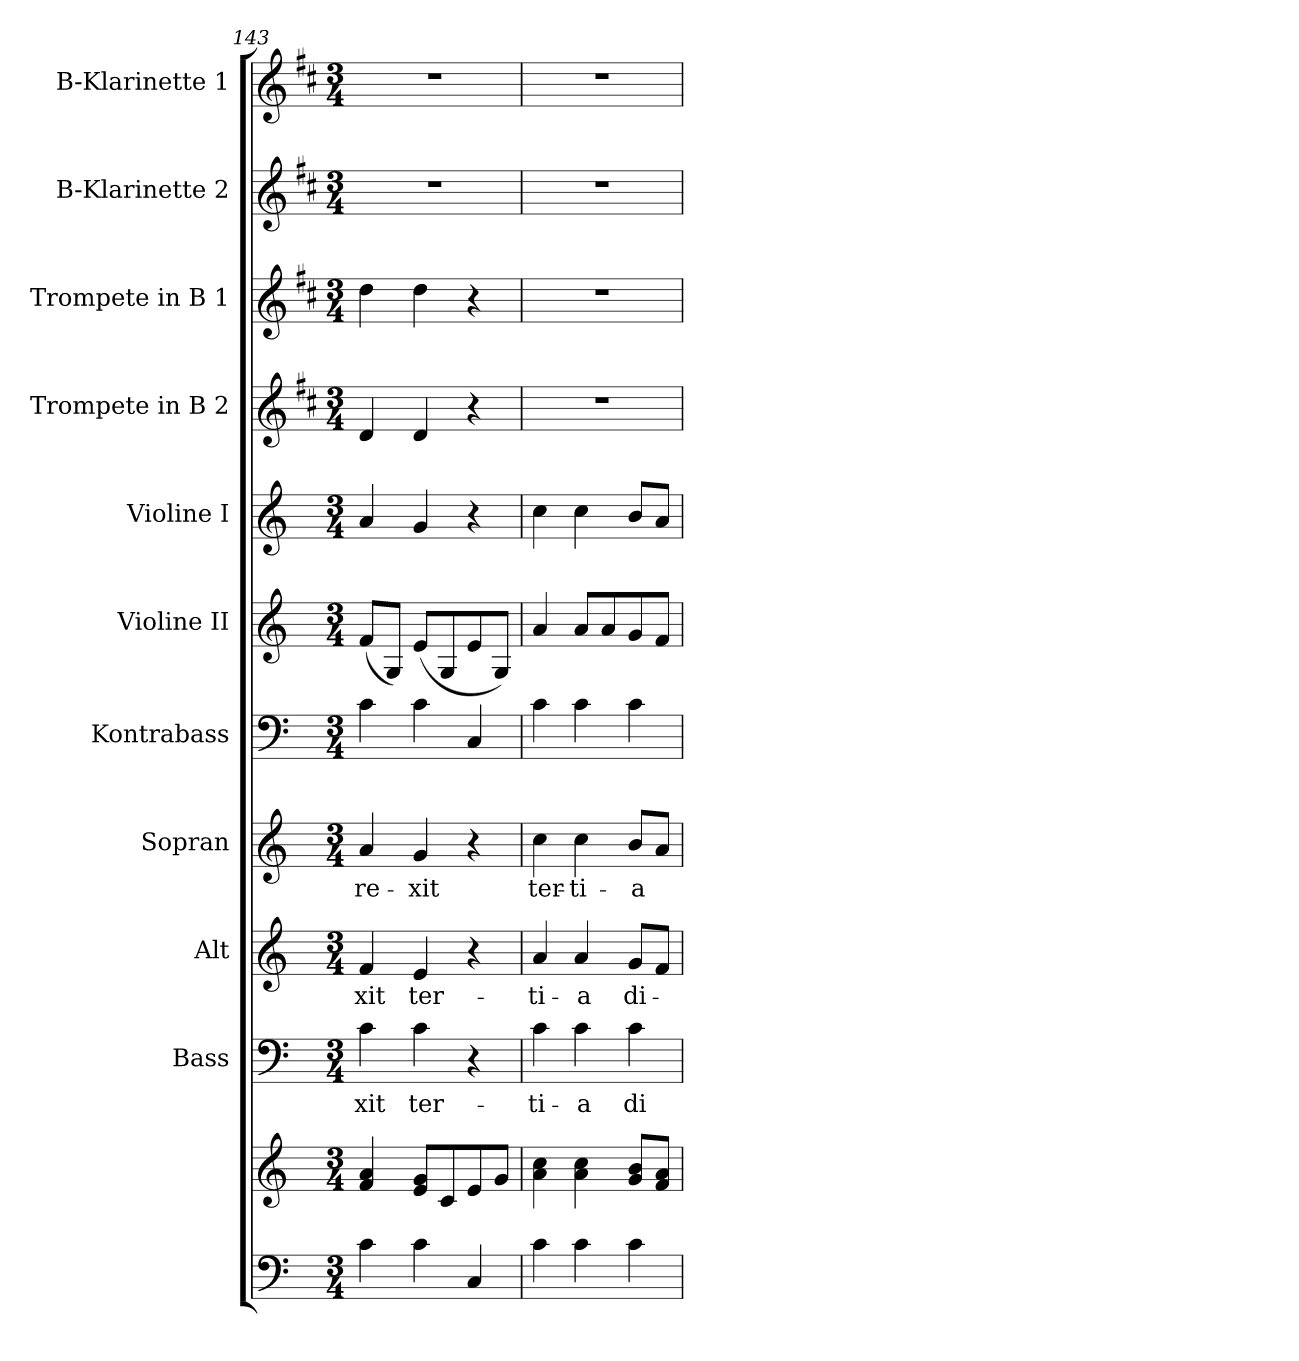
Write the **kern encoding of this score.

**kern	**kern	**kern	**text	**kern	**text	**kern	**text	**kern	**kern	**kern	**kern	**kern	**kern	**kern
*part11	*part11	*part10	*part10	*part9	*part9	*part8	*part8	*part7	*part6	*part5	*part4	*part3	*part2	*part1
*staff12	*staff11	*staff10	*staff10	*staff9	*staff9	*staff8	*staff8	*staff7	*staff6	*staff5	*staff4	*staff3	*staff2	*staff1
*	*	*I"Bass	*	*I"Alt	*	*I"Sopran	*	*I"Kontrabass	*I"Violine II	*I"Violine I	*I"Trompete in B 2	*I"Trompete in B 1	*I"B-Klarinette 2	*I"B-Klarinette 1
*	*	*I'B.	*	*I'A.	*	*I'S.	*	*I'Kb.	*I'Vl. II	*I'Vl. I	*I'Tr. 2	*I'Tr. 1	*I'B Kl. 2	*I'B Kl. 1
*clefF4	*clefG2	*clefF4	*	*clefG2	*	*clefG2	*	*clefF4	*clefG2	*clefG2	*clefG2	*clefG2	*clefG2	*clefG2
*	*	*	*	*	*	*	*	*ITrd7c12	*	*	*ITrd1c2	*ITrd1c2	*ITrd1c2	*ITrd1c2
*k[]	*k[]	*k[]	*	*k[]	*	*k[]	*	*k[]	*k[]	*k[]	*k[]	*k[]	*k[]	*k[]
*C:	*C:	*C:	*	*C:	*	*C:	*	*C:	*C:	*C:	*C:	*C:	*C:	*C:
*M3/4	*M3/4	*M3/4	*	*M3/4	*	*M3/4	*	*M3/4	*M3/4	*M3/4	*M3/4	*M3/4	*M3/4	*M3/4
=143	=143	=143	=143	=143	=143	=143	=143	=143	=143	=143	=143	=143	=143	=143
!	!	!	!LO:LY:b	!	!LO:LY:b	!	!LO:LY:b	!	!	!	!	!	!	!
4c\	4f/ 4a/	4c\	-xit	4f/	-xit	4a/	-re-	4C\	(<8f/L	4a/	4c/	4cc\	2.r	2.r
.	.	.	.	.	.	.	.	.	8G/J)	.	.	.	.	.
!	!	!	!LO:LY:b	!	!LO:LY:b	!	!LO:LY:b	!	!	!	!	!	!	!
4c\	8e/ 8g/L	4c\	ter-	4e/	ter-	4g/	-xit	4C\	(<8e/L	4g/	4c/	4cc\	.	.
.	8c/	.	.	.	.	.	.	.	8G/	.	.	.	.	.
4C/	8e/	4r	.	4r	.	4r	.	4CC/	8e/	4r	4r	4r	.	.
.	8g/J	.	.	.	.	.	.	.	8G/J)	.	.	.	.	.
=144	=144	=144	=144	=144	=144	=144	=144	=144	=144	=144	=144	=144	=144	=144
!	!	!	!LO:LY:b	!	!LO:LY:b	!	!LO:LY:b	!	!	!	!	!	!	!
4c\	4a\ 4cc\	4c\	-ti-	4a/	-ti-	4cc\	ter-	4C\	4a/	4cc\	2.r	2.r	2.r	2.r
!	!	!	!LO:LY:b	!	!LO:LY:b	!	!LO:LY:b	!	!	!	!	!	!	!
4c\	4a\ 4cc\	4c\	-a	4a/	-a	4cc\	-ti-	4C\	8a/L	4cc\	.	.	.	.
.	.	.	.	.	.	.	.	.	8a/	.	.	.	.	.
!	!	!	!LO:LY:b	!	!LO:LY:b	!	!LO:LY:b	!	!	!	!	!	!	!
4c\	8g/ 8b/L	4c\	di-	8g/L	di-	8b/L	-a	4C\	8g/	8b/L	.	.	.	.
.	8f/ 8a/J	.	.	8f/J	.	8a/J	.	.	8f/J	8a/J	.	.	.	.
=	=	=	=	=	=	=	=	=	=	=	=	=	=	=
*-	*-	*-	*-	*-	*-	*-	*-	*-	*-	*-	*-	*-	*-	*-
